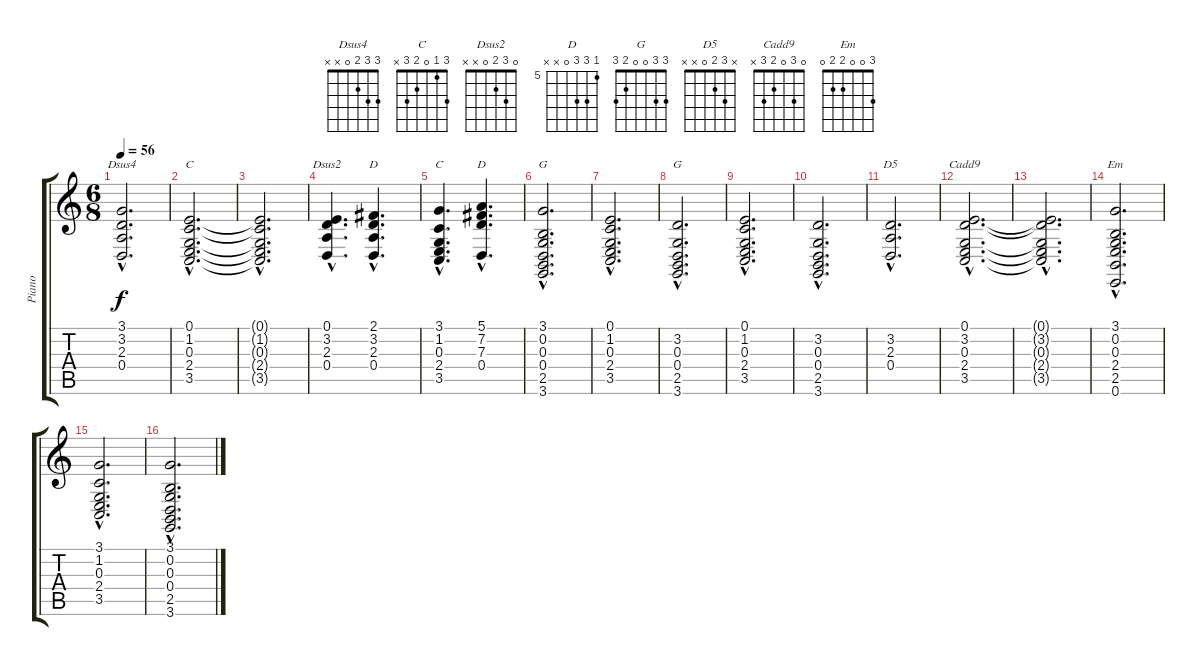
\track ("Piano" "Piano") {instrument electricgrandpiano}
\staff {score tabs}
\tuning (E4 B3 G3 D3 A2 E2) {hide}
\chord ("Dsus4" 3 3 2 0 x x)
\chord ("C" 0 1 0 2 3 x)
\chord ("Dsus2" 0 3 2 0 x x)
\chord ("D" 2 3 2 0 x x)
\chord ("C" 3 1 0 2 3 x)
\chord ("D" 5 7 7 0 x x) {firstfret 5}
\chord ("G" 3 0 0 0 2 3)
\chord ("G" 3 3 0 0 2 3)
\chord ("D5" x 3 2 0 x x)
\chord ("Cadd9" 0 3 0 2 3 x)
\chord ("Em" 3 0 0 2 2 0)
\ts (6 8)
\tempo 56
\clef g2
\ks c
(3.1{hac} 3.2{hac} 2.3{hac} 0.4{hac}).2{d ch "Dsus4" dy f} |
(0.1{hac} 1.2{hac} 0.3{hac} 2.4{hac} 3.5{hac}).2{d ch "C"} |
(0.1{hac t} 1.2{hac t} 0.3{hac t} 2.4{hac t} 3.5{hac t}).2{d} |
(0.1{hac} 3.2{hac} 2.3{hac} 0.4{hac}).4{d ch "Dsus2"} (2.1{hac} 3.2{hac} 2.3{hac} 0.4{hac}).4{d ch "D"} |
(3.1{hac} 1.2{hac} 0.3{hac} 2.4{hac} 3.5{hac}).4{d ch "C"} (5.1{hac} 7.2{hac} 7.3{hac} 0.4{hac}).4{d ch "D"} |
(3.1{hac} 0.2{hac} 0.3{hac} 0.4{hac} 2.5{hac} 3.6{hac}).2{d ch "G"} |
(0.1{hac} 1.2{hac} 0.3{hac} 2.4{hac} 3.5{hac}).2{d} |
(3.2{hac} 0.3{hac} 0.4{hac} 2.5{hac} 3.6{hac}).2{d ch "G"} |
(0.1{hac} 1.2{hac} 0.3{hac} 2.4{hac} 3.5{hac}).2{d} |
(3.2{hac} 0.3{hac} 0.4{hac} 2.5{hac} 3.6{hac}).2{d} |
(3.2{hac} 2.3{hac} 0.4{hac}).2{d ch "D5"} |
(0.1{hac} 3.2{hac} 0.3{hac} 2.4{hac} 3.5{hac}).2{d ch "Cadd9"} |
(0.1{hac t} 3.2{hac t} 0.3{hac t} 2.4{hac t} 3.5{hac t}).2{d} |
(3.1{hac} 0.2{hac} 0.3{hac} 2.4{hac} 2.5{hac} 0.6{hac}).2{d ch "Em"} |
(3.1{hac} 1.2{hac} 0.3{hac} 2.4{hac} 3.5{hac}).2{d} |
(3.1{hac} 0.2{hac} 0.3{hac} 0.4{hac} 2.5{hac} 3.6{hac}).2{d}
